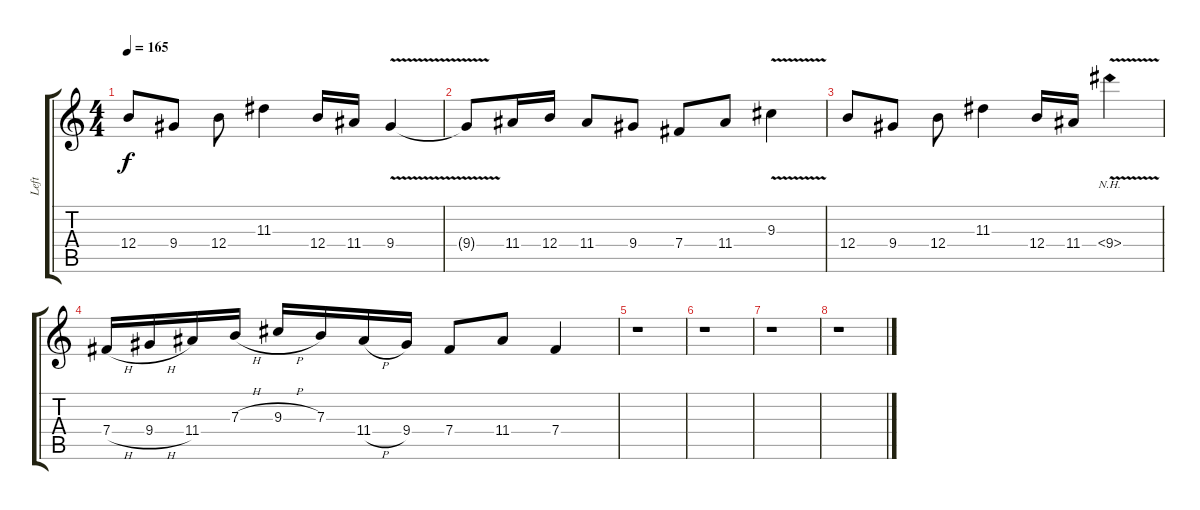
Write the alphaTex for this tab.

\track ("Left" "Left") {instrument overdrivenguitar}
\staff {score tabs}
\tuning (Db4 Ab3 E3 B2 Gb2 Db2) {hide}
\ts (4 4)
\tempo 165
\clef g2
\ks c
12.4.8{dy f} 9.4.8 12.4.8 11.3.4 12.4.16 11.4.16 9.4{v}.4 |
9.4{t}.8 11.4.16 12.4.16 11.4.8 9.4.8 7.4.8 11.4.8 9.3{v}.4 |
12.4.8 9.4.8 12.4.8 11.3.4 12.4.16 11.4.16 9.4{nh v}.4 |
7.4{h}.16 9.4{h}.16 11.4.16 7.3{h}.16 9.3{h}.16 7.3.16 11.4{h}.16 9.4.16 7.4.8 11.4.8 7.4.4 |
r.1 |
r.1 |
r.1 |
r.1
